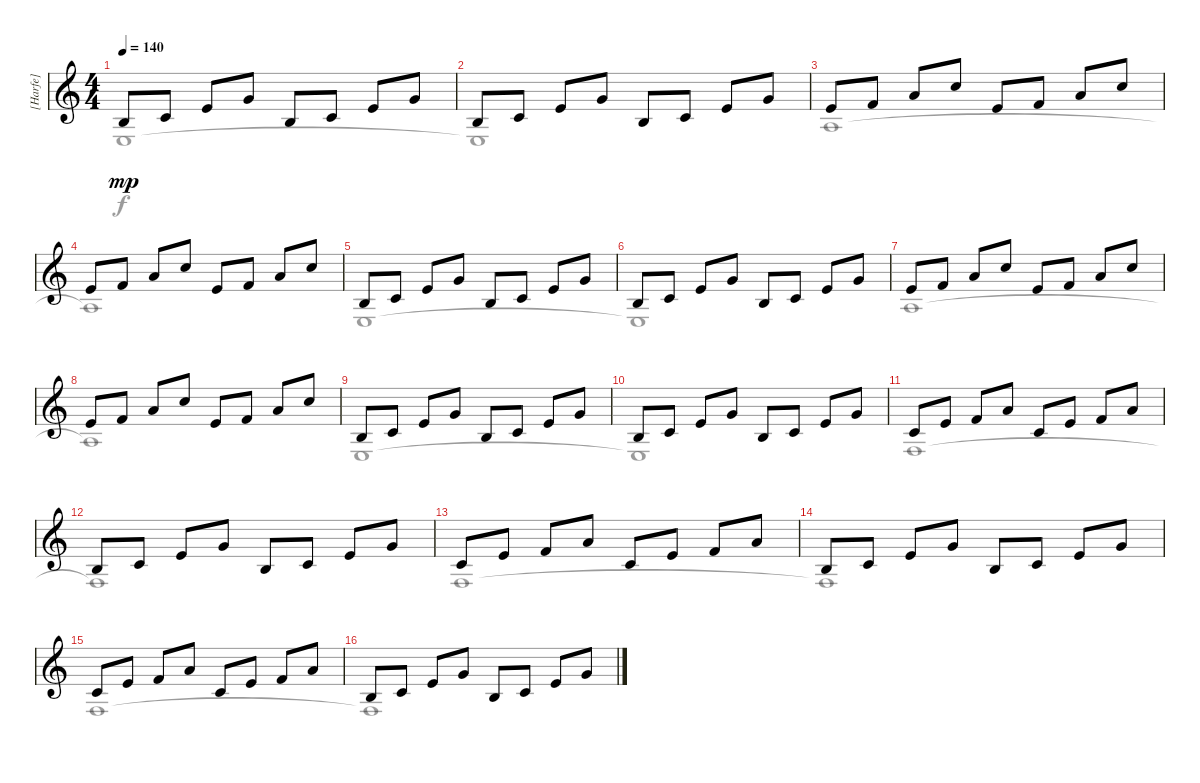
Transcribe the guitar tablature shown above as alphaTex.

\track ("[Harfe]" "[Harfe]") {instrument orchestralharp}
\staff {score}
\tuning (E4 B3 G3 D3 A2 E2) {hide}
\voice
\ts (4 4)
\tempo 140
\clef g2
\ks c
4.3.8{dy mp} 5.3.8 5.2.8 8.2.8 4.3.8 5.3.8 5.2.8 8.2.8 |
4.3.8 5.3.8 5.2.8 8.2.8 4.3.8 5.3.8 5.2.8 8.2.8 |
9.3.8 10.3.8 10.2.8 13.2.8 9.3.8 10.3.8 10.2.8 13.2.8 |
9.3.8 10.3.8 10.2.8 13.2.8 9.3.8 10.3.8 10.2.8 13.2.8 |
4.3.8 5.3.8 5.2.8 8.2.8 4.3.8 5.3.8 5.2.8 8.2.8 |
4.3.8 5.3.8 5.2.8 8.2.8 4.3.8 5.3.8 5.2.8 8.2.8 |
9.3.8 10.3.8 10.2.8 13.2.8 9.3.8 10.3.8 10.2.8 13.2.8 |
9.3.8 10.3.8 10.2.8 13.2.8 9.3.8 10.3.8 10.2.8 13.2.8 |
4.3.8 5.3.8 5.2.8 8.2.8 4.3.8 5.3.8 5.2.8 8.2.8 |
4.3.8 5.3.8 5.2.8 8.2.8 4.3.8 5.3.8 5.2.8 8.2.8 |
5.3.8 9.3.8 6.2.8 10.2.8 5.3.8 9.3.8 6.2.8 10.2.8 |
4.3.8 5.3.8 5.2.8 8.2.8 4.3.8 5.3.8 5.2.8 8.2.8 |
5.3.8 9.3.8 6.2.8 10.2.8 5.3.8 9.3.8 6.2.8 10.2.8 |
4.3.8 5.3.8 5.2.8 8.2.8 4.3.8 5.3.8 5.2.8 8.2.8 |
5.3.8 9.3.8 6.2.8 10.2.8 5.3.8 9.3.8 6.2.8 10.2.8 |
4.3.8 5.3.8 5.2.8 8.2.8 4.3.8 5.3.8 5.2.8 8.2.8
\voice
\clef g2
\ottava regular
\simile none
\ks c
2.4.1{dy f} |
2.4{t}.1 |
7.4.1 |
7.4{t}.1 |
2.4.1 |
2.4{t}.1 |
7.4.1 |
7.4{t}.1 |
2.4.1 |
2.4{t}.1 |
3.4.1 |
3.4{t}.1 |
3.4.1 |
3.4{t}.1 |
3.4.1 |
3.4{t}.1
